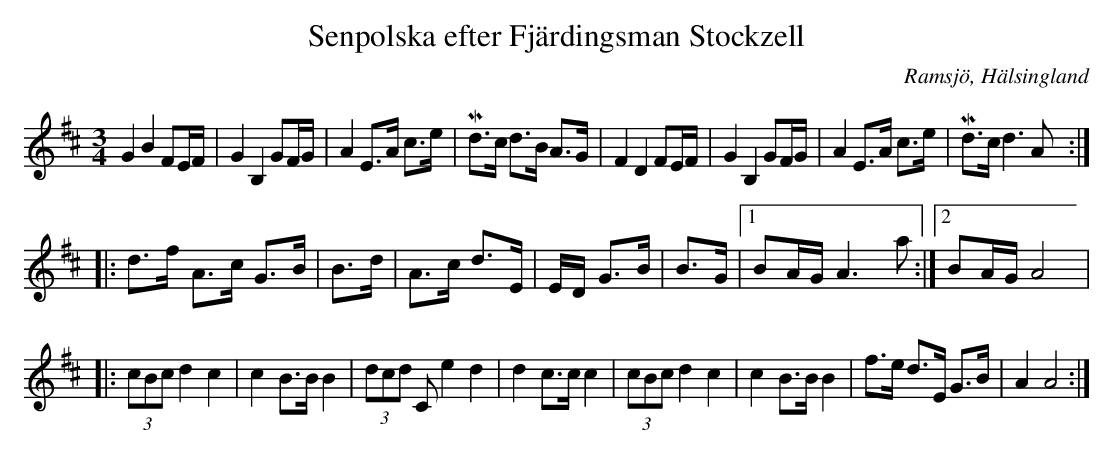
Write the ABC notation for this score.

X:1
T: Senpolska efter Fjärdingsman Stockzell
O: Ramsjö, Hälsingland
M:3/4
L:1/8
K:D
G2 B2 FE/F/|G2 B,2 GF/G/| A2 E>A c>e|Md>c d>B A>G|F2 D2 FE/F/|G2 B,2 GF/G/| A2 E>A c>e|Md>c d2>A2:|
|:d>f A>c G>B| B>d|A>c d>E|E/D/ G>B|B>G |1 BA/G/ A2>a2:|2 BA/G/ A4|
|:(3cBc d2 c2|c2 B>B B2|(3dcd Ce2 d2|d2 c>c c2|(3cBc d2 c2|c2 B>B B2|f>e d>E G>B|A2 A4:|
